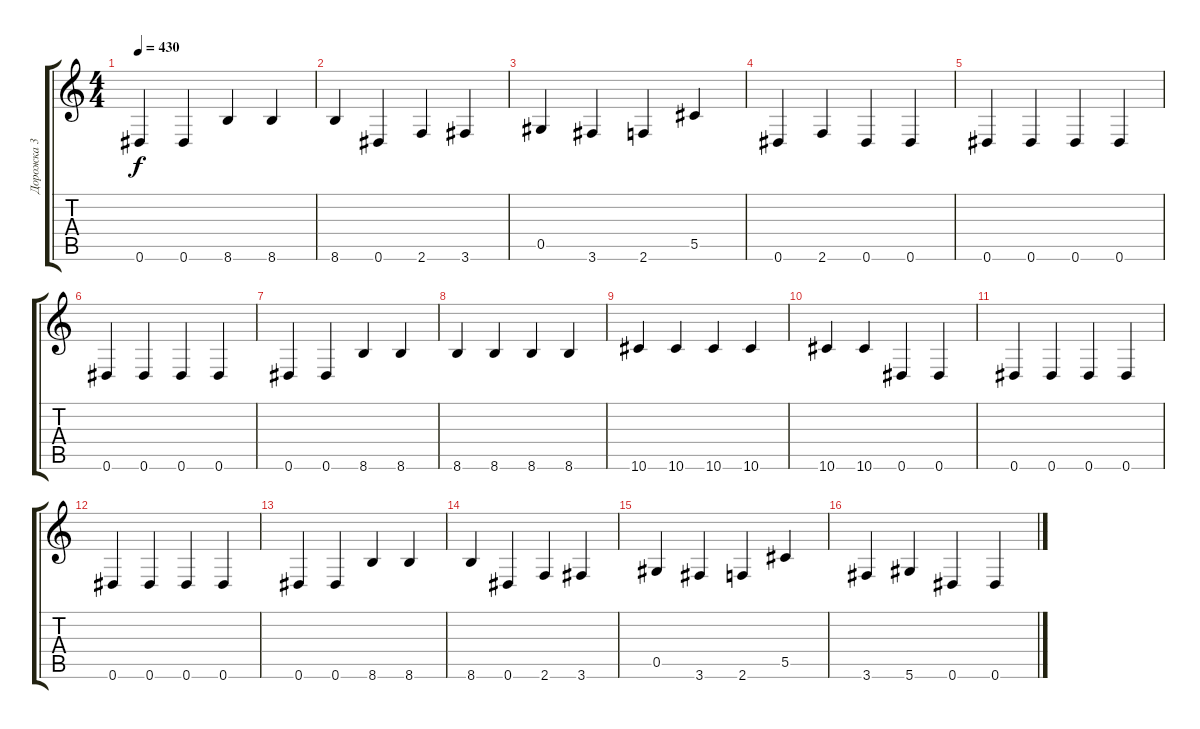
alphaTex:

\track ("Дорожка 3" "Дорожка 3") {instrument electricbassfinger}
\staff {score tabs}
\tuning (Eb4 Bb3 Gb3 Db3 Ab2 Eb2) {hide}
\ts (4 4)
\tempo 430
\clef g2
\ks c
0.6.4{dy f} 0.6.4 8.6.4 8.6.4 |
8.6.4 0.6.4 2.6.4 3.6.4 |
0.5.4 3.6.4 2.6.4 5.5.4 |
0.6.4 2.6.4 0.6.4 0.6.4 |
0.6.4 0.6.4 0.6.4 0.6.4 |
0.6.4 0.6.4 0.6.4 0.6.4 |
0.6.4 0.6.4 8.6.4 8.6.4 |
8.6.4 8.6.4 8.6.4 8.6.4 |
10.6.4 10.6.4 10.6.4 10.6.4 |
10.6.4 10.6.4 0.6.4 0.6.4 |
0.6.4 0.6.4 0.6.4 0.6.4 |
0.6.4 0.6.4 0.6.4 0.6.4 |
0.6.4 0.6.4 8.6.4 8.6.4 |
8.6.4 0.6.4 2.6.4 3.6.4 |
0.5.4 3.6.4 2.6.4 5.5.4 |
3.6.4 5.6.4 0.6.4 0.6.4
